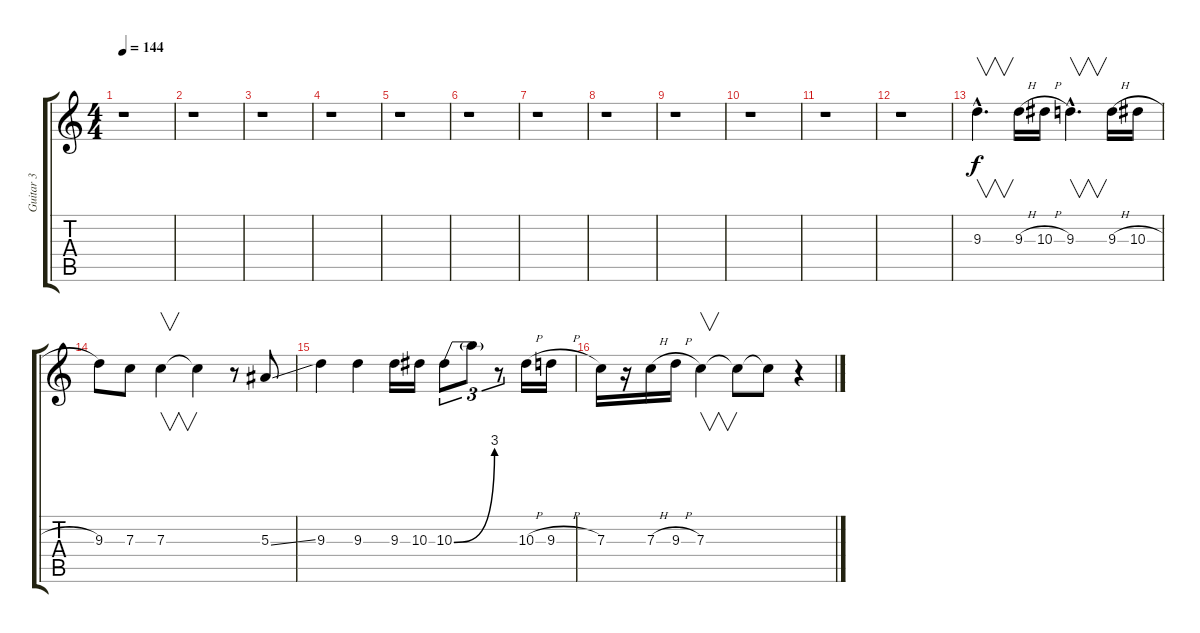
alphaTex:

\track ("Guitar 3" "Guitar 3") {instrument distortionguitar}
\staff {score tabs}
\tuning (D4 A3 F3 C3 G2 D2) {hide}
\ts (4 4)
\tempo 144
\clef g2
\ks c
r.1{dy f} |
r.1 |
r.1 |
r.1 |
r.1 |
r.1 |
r.1 |
r.1 |
r.1 |
r.1 |
r.1 |
r.1 |
9.3{hac}.4{v d} 9.3{h}.16 10.3{h}.16 9.3{hac}.4{v d} 9.3{h}.16 10.3{h}.16 |
9.3.8 7.3.8 7.3.4{v} 7.3{t}.4 r.8 5.3{ss}.8 |
9.3.4 9.3.4 9.3.16 10.3.16 10.3{be (bend 0 0 60 12)}.8{tu (3 2)} 10.3{t}.8{tu (3 2)} r.8{tu (3 2)} 10.3{h}.16 9.3{h}.16 |
7.3.16 r.16 7.3{h}.16 9.3{h}.16 7.3.4{v} 7.3{t}.8 7.3{t}.8 r.4
